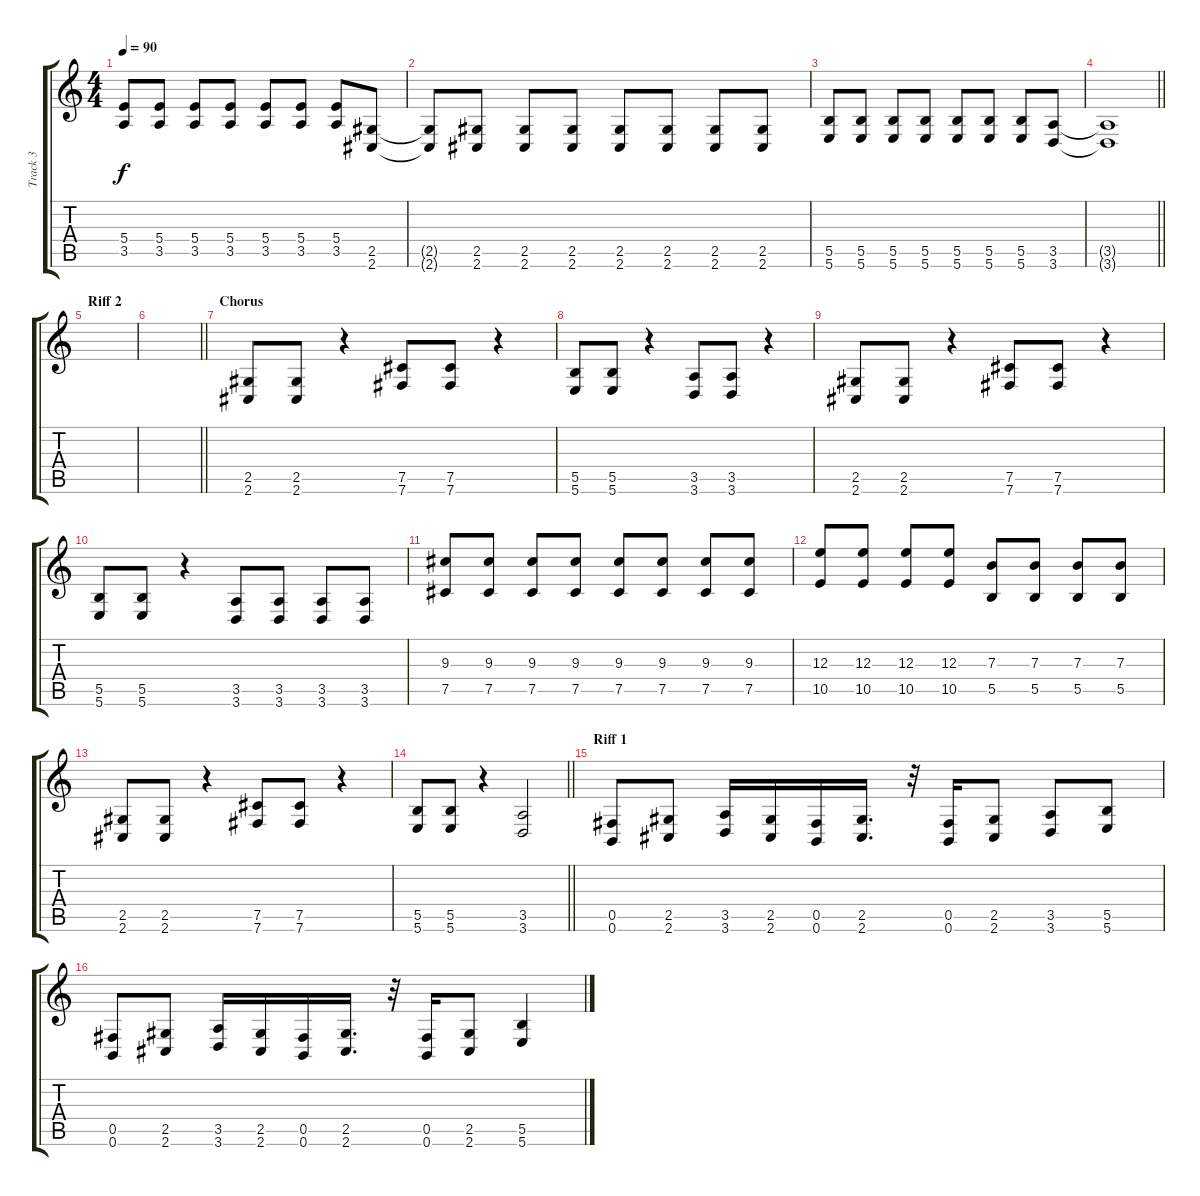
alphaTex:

\track ("Track 3" "Track 3") {instrument distortionguitar}
\staff {score tabs}
\tuning (Db4 Ab3 E3 B2 Gb2 B1) {hide}
\ts (4 4)
\tempo 90
\clef g2
\ks c
(5.4 3.5).8{dy f} (5.4 3.5).8 (5.4 3.5).8 (5.4 3.5).8 (5.4 3.5).8 (5.4 3.5).8 (5.4 3.5).8 (2.5 2.6).8 |
(2.5{t} 2.6{t}).8 (2.5 2.6).8 (2.5 2.6).8 (2.5 2.6).8 (2.5 2.6).8 (2.5 2.6).8 (2.5 2.6).8 (2.5 2.6).8 |
(5.5 5.6).8 (5.5 5.6).8 (5.5 5.6).8 (5.5 5.6).8 (5.5 5.6).8 (5.5 5.6).8 (5.5 5.6).8 (3.5 3.6).8 |
\barLineRight lightlight
(3.5{t} 3.6{t}).1 |
\section ("" "Riff 2")
|
\barLineRight lightlight
|
\section ("" "Chorus")
(2.5 2.6).8 (2.5 2.6).8 r.4 (7.5 7.6).8 (7.5 7.6).8 r.4 |
(5.5 5.6).8 (5.5 5.6).8 r.4 (3.5 3.6).8 (3.5 3.6).8 r.4 |
(2.5 2.6).8 (2.5 2.6).8 r.4 (7.5 7.6).8 (7.5 7.6).8 r.4 |
(5.5 5.6).8 (5.5 5.6).8 r.4 (3.5 3.6).8 (3.5 3.6).8 (3.5 3.6).8 (3.5 3.6).8 |
(9.3 7.5).8 (9.3 7.5).8 (9.3 7.5).8 (9.3 7.5).8 (9.3 7.5).8 (9.3 7.5).8 (9.3 7.5).8 (9.3 7.5).8 |
(12.3 10.5).8 (12.3 10.5).8 (12.3 10.5).8 (12.3 10.5).8 (7.3 5.5).8 (7.3 5.5).8 (7.3 5.5).8 (7.3 5.5).8 |
(2.5 2.6).8 (2.5 2.6).8 r.4 (7.5 7.6).8 (7.5 7.6).8 r.4 |
\barLineRight lightlight
(5.5 5.6).8 (5.5 5.6).8 r.4 (3.5 3.6).2 |
\section ("" "Riff 1")
(0.5 0.6).8 (2.5 2.6).8 (3.5 3.6).16 (2.5 2.6).16 (0.5 0.6).16 (2.5 2.6).16{d} r.32 (0.5 0.6).16 (2.5 2.6).8 (3.5 3.6).8 (5.5 5.6).8 |
(0.5 0.6).8 (2.5 2.6).8 (3.5 3.6).16 (2.5 2.6).16 (0.5 0.6).16 (2.5 2.6).16{d} r.32 (0.5 0.6).16 (2.5 2.6).8 (5.5 5.6).4
